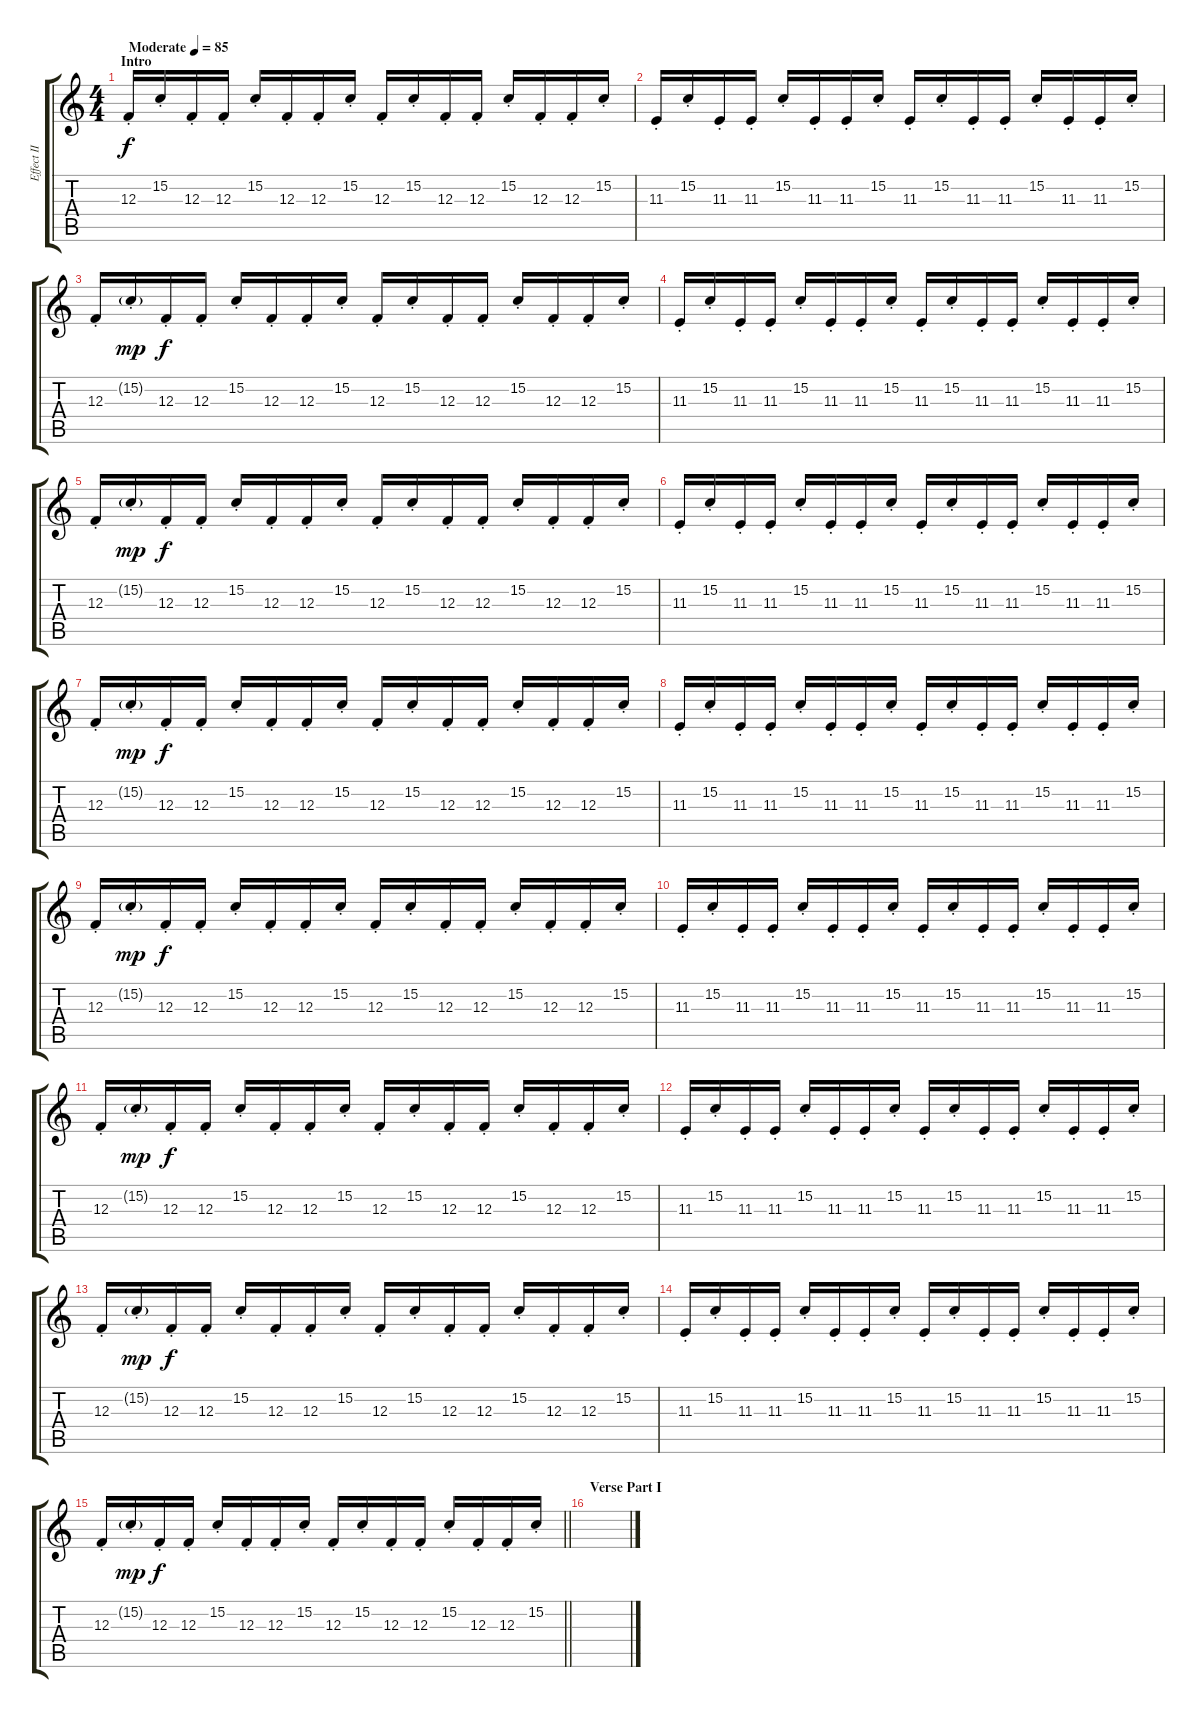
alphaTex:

\track ("Effect II" "Effect II") {instrument electricpiano1}
\staff {score tabs}
\tuning (D4 A3 F3 C3 G2 C2) {hide}
\ts (4 4)
\section ("" "Intro")
\tempo (85 "Moderate")
\clef g2
\ks c
12.3{st}.16{dy f instrument electricpiano1} 15.2{st}.16 12.3{st}.16 12.3{st}.16 15.2{st}.16 12.3{st}.16 12.3{st}.16 15.2{st}.16 12.3{st}.16 15.2{st}.16 12.3{st}.16 12.3{st}.16 15.2{st}.16 12.3{st}.16 12.3{st}.16 15.2{st}.16 |
11.3{st}.16 15.2{st}.16 11.3{st}.16 11.3{st}.16 15.2{st}.16 11.3{st}.16 11.3{st}.16 15.2{st}.16 11.3{st}.16 15.2{st}.16 11.3{st}.16 11.3{st}.16 15.2{st}.16 11.3{st}.16 11.3{st}.16 15.2{st}.16 |
12.3{st}.16 15.2{g st}.16{dy mp} 12.3{st}.16{dy f} 12.3{st}.16 15.2{st}.16 12.3{st}.16 12.3{st}.16 15.2{st}.16 12.3{st}.16 15.2{st}.16 12.3{st}.16 12.3{st}.16 15.2{st}.16 12.3{st}.16 12.3{st}.16 15.2{st}.16 |
11.3{st}.16 15.2{st}.16 11.3{st}.16 11.3{st}.16 15.2{st}.16 11.3{st}.16 11.3{st}.16 15.2{st}.16 11.3{st}.16 15.2{st}.16 11.3{st}.16 11.3{st}.16 15.2{st}.16 11.3{st}.16 11.3{st}.16 15.2{st}.16 |
12.3{st}.16 15.2{g st}.16{dy mp} 12.3{st}.16{dy f} 12.3{st}.16 15.2{st}.16 12.3{st}.16 12.3{st}.16 15.2{st}.16 12.3{st}.16 15.2{st}.16 12.3{st}.16 12.3{st}.16 15.2{st}.16 12.3{st}.16 12.3{st}.16 15.2{st}.16 |
11.3{st}.16 15.2{st}.16 11.3{st}.16 11.3{st}.16 15.2{st}.16 11.3{st}.16 11.3{st}.16 15.2{st}.16 11.3{st}.16 15.2{st}.16 11.3{st}.16 11.3{st}.16 15.2{st}.16 11.3{st}.16 11.3{st}.16 15.2{st}.16 |
12.3{st}.16 15.2{g st}.16{dy mp} 12.3{st}.16{dy f} 12.3{st}.16 15.2{st}.16 12.3{st}.16 12.3{st}.16 15.2{st}.16 12.3{st}.16 15.2{st}.16 12.3{st}.16 12.3{st}.16 15.2{st}.16 12.3{st}.16 12.3{st}.16 15.2{st}.16 |
11.3{st}.16 15.2{st}.16 11.3{st}.16 11.3{st}.16 15.2{st}.16 11.3{st}.16 11.3{st}.16 15.2{st}.16 11.3{st}.16 15.2{st}.16 11.3{st}.16 11.3{st}.16 15.2{st}.16 11.3{st}.16 11.3{st}.16 15.2{st}.16 |
12.3{st}.16 15.2{g st}.16{dy mp} 12.3{st}.16{dy f} 12.3{st}.16 15.2{st}.16 12.3{st}.16 12.3{st}.16 15.2{st}.16 12.3{st}.16 15.2{st}.16 12.3{st}.16 12.3{st}.16 15.2{st}.16 12.3{st}.16 12.3{st}.16 15.2{st}.16 |
11.3{st}.16 15.2{st}.16 11.3{st}.16 11.3{st}.16 15.2{st}.16 11.3{st}.16 11.3{st}.16 15.2{st}.16 11.3{st}.16 15.2{st}.16 11.3{st}.16 11.3{st}.16 15.2{st}.16 11.3{st}.16 11.3{st}.16 15.2{st}.16 |
12.3{st}.16 15.2{g st}.16{dy mp} 12.3{st}.16{dy f} 12.3{st}.16 15.2{st}.16 12.3{st}.16 12.3{st}.16 15.2{st}.16 12.3{st}.16 15.2{st}.16 12.3{st}.16 12.3{st}.16 15.2{st}.16 12.3{st}.16 12.3{st}.16 15.2{st}.16 |
11.3{st}.16 15.2{st}.16 11.3{st}.16 11.3{st}.16 15.2{st}.16 11.3{st}.16 11.3{st}.16 15.2{st}.16 11.3{st}.16 15.2{st}.16 11.3{st}.16 11.3{st}.16 15.2{st}.16 11.3{st}.16 11.3{st}.16 15.2{st}.16 |
12.3{st}.16 15.2{g st}.16{dy mp} 12.3{st}.16{dy f} 12.3{st}.16 15.2{st}.16 12.3{st}.16 12.3{st}.16 15.2{st}.16 12.3{st}.16 15.2{st}.16 12.3{st}.16 12.3{st}.16 15.2{st}.16 12.3{st}.16 12.3{st}.16 15.2{st}.16 |
11.3{st}.16 15.2{st}.16 11.3{st}.16 11.3{st}.16 15.2{st}.16 11.3{st}.16 11.3{st}.16 15.2{st}.16 11.3{st}.16 15.2{st}.16 11.3{st}.16 11.3{st}.16 15.2{st}.16 11.3{st}.16 11.3{st}.16 15.2{st}.16 |
\barLineRight lightlight
12.3{st}.16 15.2{g st}.16{dy mp} 12.3{st}.16{dy f} 12.3{st}.16 15.2{st}.16 12.3{st}.16 12.3{st}.16 15.2{st}.16 12.3{st}.16 15.2{st}.16 12.3{st}.16 12.3{st}.16 15.2{st}.16 12.3{st}.16 12.3{st}.16 15.2{st}.16 |
\section ("" "Verse Part I")
